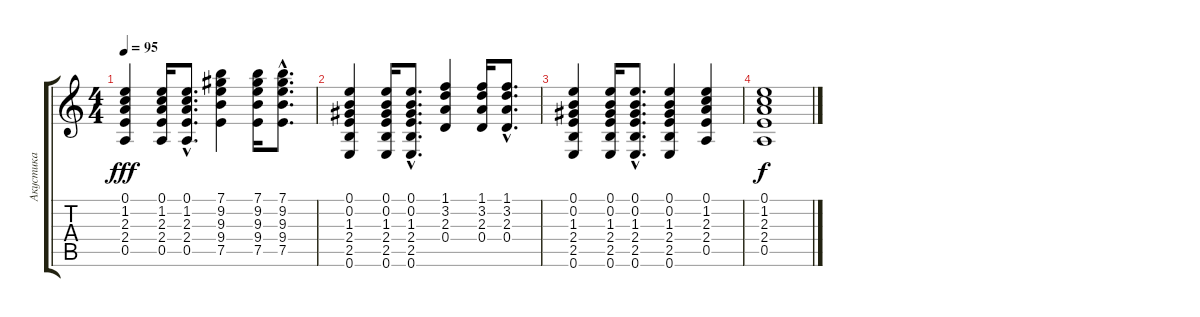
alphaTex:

\track ("Акустика" "Акустика") {instrument acousticguitarsteel}
\staff {score tabs}
\tuning (E4 B3 G3 D3 A2 E2) {hide}
\ts (4 4)
\tempo 95
\clef g2
\ks c
(0.1 1.2 2.3 2.4 0.5).4{dy fff} (0.1 1.2 2.3 2.4 0.5).16 (0.1{hac} 1.2{hac} 2.3{hac} 2.4{hac} 0.5{hac}).8{d} (7.1 9.2 9.3 9.4 7.5).4 (7.1 9.2 9.3 9.4 7.5).16 (7.1{hac} 9.2{hac} 9.3{hac} 9.4{hac} 7.5{hac}).8{d} |
(0.1 0.2 1.3 2.4 2.5 0.6).4 (0.1 0.2 1.3 2.4 2.5 0.6).16 (0.1{hac} 0.2{hac} 1.3{hac} 2.4{hac} 2.5{hac} 0.6{hac}).8{d} (1.1 3.2 2.3 0.4).4 (1.1 3.2 2.3 0.4).16 (1.1{hac} 3.2{hac} 2.3{hac} 0.4{hac}).8{d} |
(0.1 0.2 1.3 2.4 2.5 0.6).4 (0.1 0.2 1.3 2.4 2.5 0.6).16 (0.1{hac} 0.2{hac} 1.3{hac} 2.4{hac} 2.5{hac} 0.6{hac}).8{d} (0.1 0.2 1.3 2.4 2.5 0.6).4 (0.1 1.2 2.3 2.4 0.5).4 |
(0.1 1.2 2.3 2.4 0.5).1{dy f}
